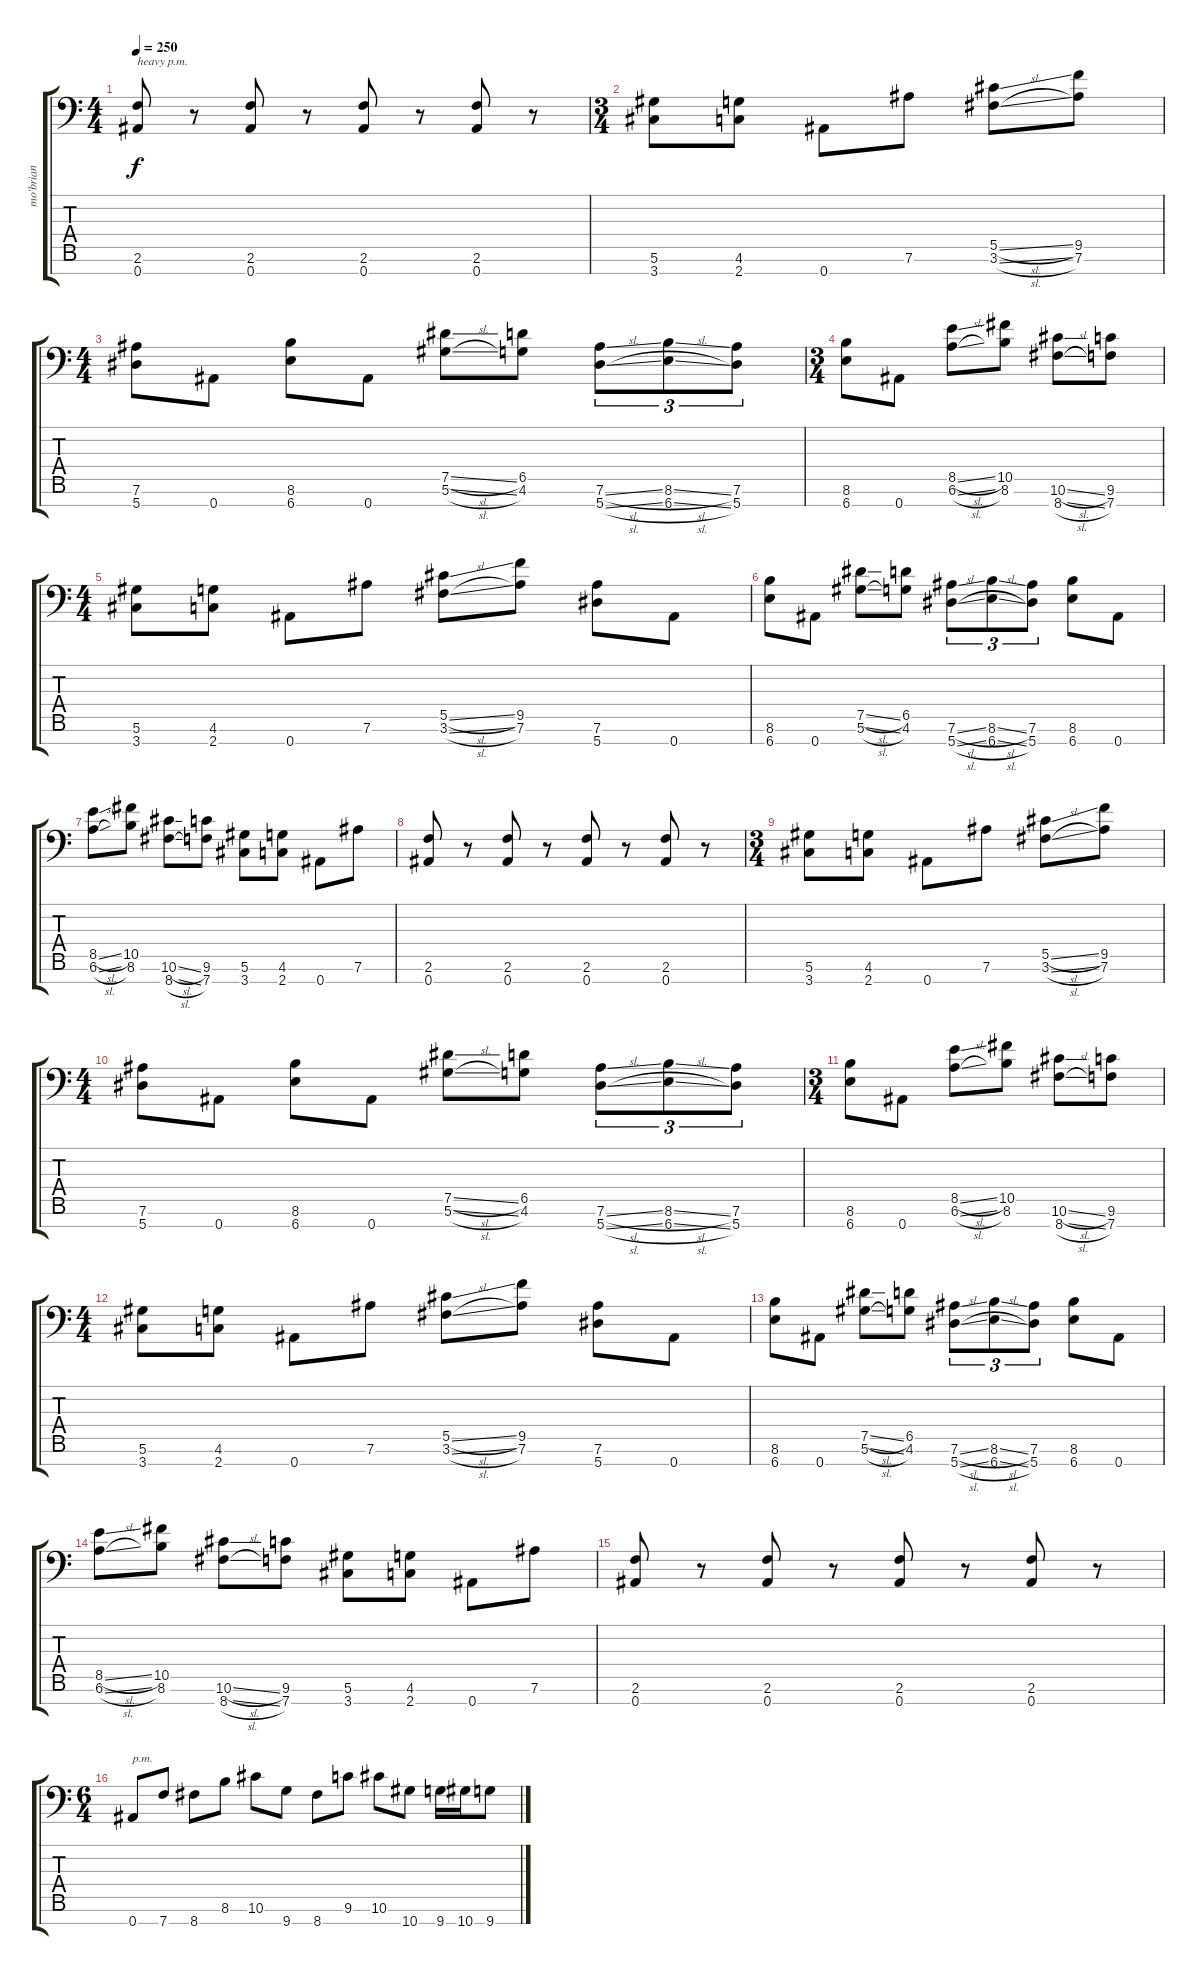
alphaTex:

\track ("mo'brian" "mo'brian") {instrument distortionguitar}
\staff {score tabs}
\tuning (Eb4 Bb3 Gb3 Db3 Ab2 Eb2 Bb1) {hide}
\ts (4 4)
\tempo 250
\clef f4
\ks c
(2.6 0.7).8{txt "heavy p.m." dy f} r.8 (2.6 0.7).8 r.8 (2.6 0.7).8 r.8 (2.6 0.7).8 r.8 |
\ts (3 4)
(5.6 3.7).8 (4.6 2.7).8 0.7.8 7.6.8 (5.5{sl} 3.6{sl}).8 (9.5 7.6).8 |
\ts (4 4)
(7.6 5.7).8 0.7.8 (8.6 6.7).8 0.7.8 (7.5{sl} 5.6{sl}).8 (6.5 4.6).8 (7.6{sl} 5.7{sl}).8{tu (3 2)} (8.6{sl} 6.7{sl}).8{tu (3 2)} (7.6 5.7).8{tu (3 2)} |
\ts (3 4)
(8.6 6.7).8 0.7.8 (8.5{sl} 6.6{sl}).8 (10.5 8.6).8 (10.6{sl} 8.7{sl}).8 (9.6 7.7).8 |
\ts (4 4)
(5.6 3.7).8 (4.6 2.7).8 0.7.8 7.6.8 (5.5{sl} 3.6{sl}).8 (9.5 7.6).8 (7.6 5.7).8 0.7.8 |
(8.6 6.7).8 0.7.8 (7.5{sl} 5.6{sl}).8 (6.5 4.6).8 (7.6{sl} 5.7{sl}).8{tu (3 2)} (8.6{sl} 6.7{sl}).8{tu (3 2)} (7.6 5.7).8{tu (3 2)} (8.6 6.7).8 0.7.8 |
(8.5{sl} 6.6{sl}).8 (10.5 8.6).8 (10.6{sl} 8.7{sl}).8 (9.6 7.7).8 (5.6 3.7).8 (4.6 2.7).8 0.7.8 7.6.8 |
(2.6 0.7).8 r.8 (2.6 0.7).8 r.8 (2.6 0.7).8 r.8 (2.6 0.7).8 r.8 |
\ts (3 4)
(5.6 3.7).8 (4.6 2.7).8 0.7.8 7.6.8 (5.5{sl} 3.6{sl}).8 (9.5 7.6).8 |
\ts (4 4)
(7.6 5.7).8 0.7.8 (8.6 6.7).8 0.7.8 (7.5{sl} 5.6{sl}).8 (6.5 4.6).8 (7.6{sl} 5.7{sl}).8{tu (3 2)} (8.6{sl} 6.7{sl}).8{tu (3 2)} (7.6 5.7).8{tu (3 2)} |
\ts (3 4)
(8.6 6.7).8 0.7.8 (8.5{sl} 6.6{sl}).8 (10.5 8.6).8 (10.6{sl} 8.7{sl}).8 (9.6 7.7).8 |
\ts (4 4)
(5.6 3.7).8 (4.6 2.7).8 0.7.8 7.6.8 (5.5{sl} 3.6{sl}).8 (9.5 7.6).8 (7.6 5.7).8 0.7.8 |
(8.6 6.7).8 0.7.8 (7.5{sl} 5.6{sl}).8 (6.5 4.6).8 (7.6{sl} 5.7{sl}).8{tu (3 2)} (8.6{sl} 6.7{sl}).8{tu (3 2)} (7.6 5.7).8{tu (3 2)} (8.6 6.7).8 0.7.8 |
(8.5{sl} 6.6{sl}).8 (10.5 8.6).8 (10.6{sl} 8.7{sl}).8 (9.6 7.7).8 (5.6 3.7).8 (4.6 2.7).8 0.7.8 7.6.8 |
(2.6 0.7).8 r.8 (2.6 0.7).8 r.8 (2.6 0.7).8 r.8 (2.6 0.7).8 r.8 |
\ts (6 4)
0.7.8{txt "p.m."} 7.7.8 8.7.8 8.6.8 10.6.8 9.7.8 8.7.8 9.6.8 10.6.8 10.7.8 9.7.16 10.7.16 9.7.8
